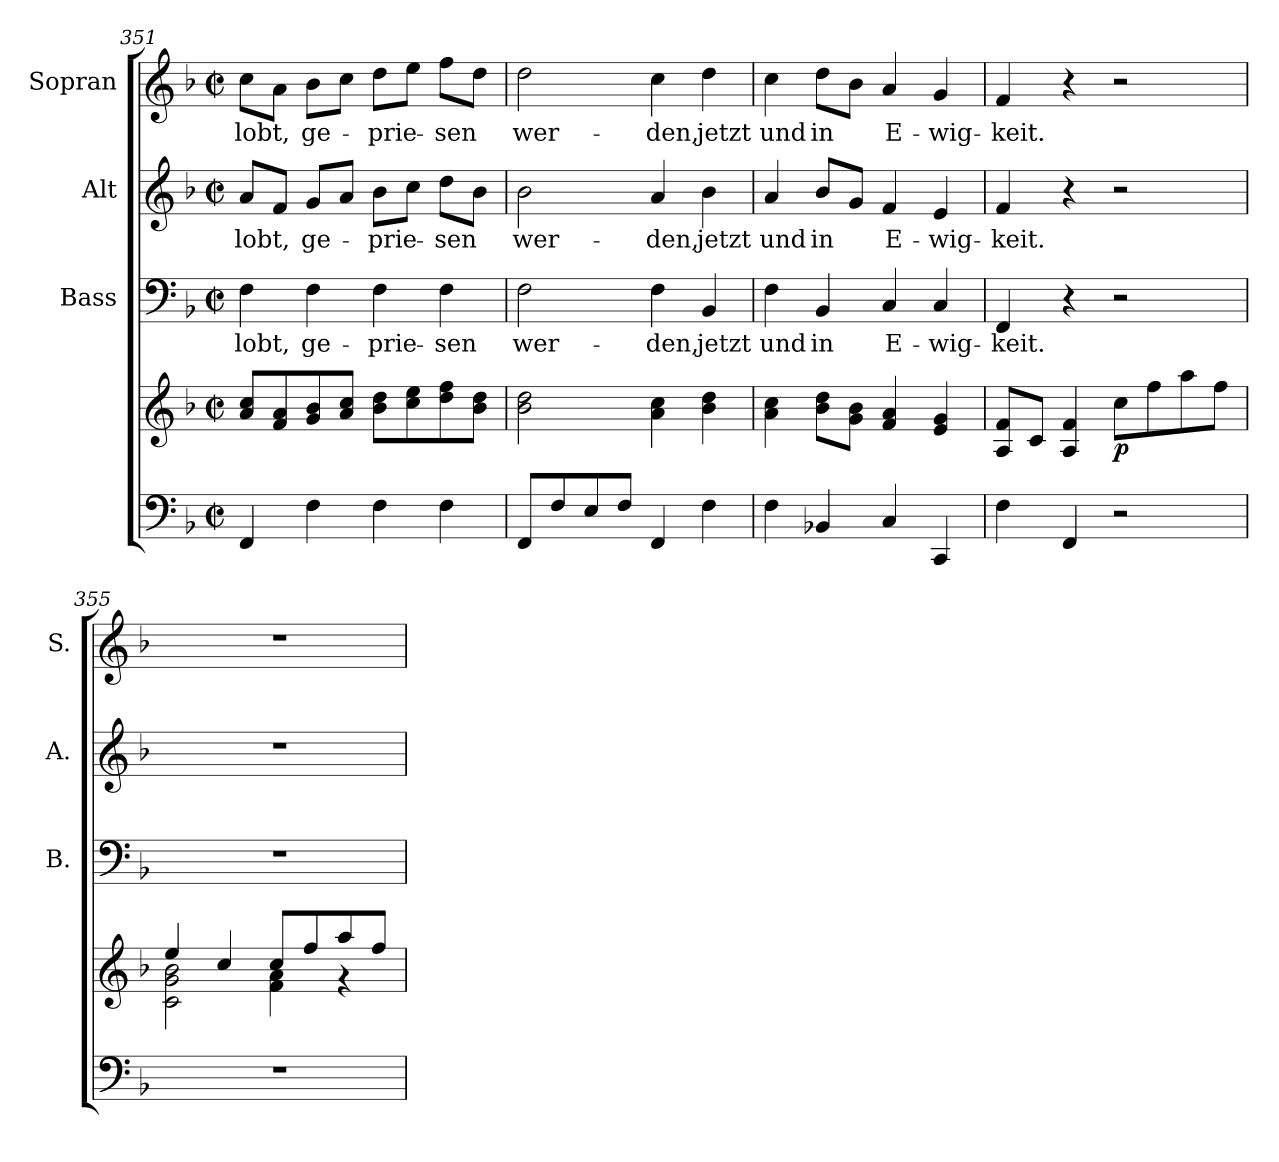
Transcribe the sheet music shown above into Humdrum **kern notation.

**kern	**kern	**dynam	**kern	**text	**kern	**text	**kern	**text
*part4	*part4	*part4	*part3	*part3	*part2	*part2	*part1	*part1
*staff5	*staff4	*staff4/5	*staff3	*staff3	*staff2	*staff2	*staff1	*staff1
*	*	*	*I"Bass	*	*I"Alt	*	*I"Sopran	*
*	*	*	*I'B.	*	*I'A.	*	*I'S.	*
*clefF4	*clefG2	*	*clefF4	*	*clefG2	*	*clefG2	*
*k[b-]	*k[b-]	*	*k[b-]	*	*k[b-]	*	*k[b-]	*
*F:	*F:	*	*F:	*	*F:	*	*F:	*
*M2/2	*M2/2	*	*M2/2	*	*M2/2	*	*M2/2	*
*met(c|)	*met(c|)	*	*met(c|)	*	*met(c|)	*	*met(c|)	*
=351	=351	=351	=351	=351	=351	=351	=351	=351
!	!	!	!	!LO:LY:b	!	!LO:LY:b	!	!LO:LY:b
4FF/	8a/ 8cc/L	.	4F\	-lobt,	8a/L	-lobt,	8cc\L	-lobt,
.	8f/ 8a/	.	.	.	8f/J	.	8a\J	.
!	!	!	!	!LO:LY:b	!	!LO:LY:b	!	!LO:LY:b
4F\	8g/ 8b-/	.	4F\	ge-	8g/L	ge-	8b-\L	ge-
.	8a/ 8cc/J	.	.	.	8a/J	.	8cc\J	.
!	!	!	!	!LO:LY:b	!	!LO:LY:b	!	!LO:LY:b
4F\	8b-\ 8dd\L	.	4F\	-prie-	8b-\L	-prie-	8dd\L	-prie-
.	8cc\ 8ee\	.	.	.	8cc\J	.	8ee\J	.
!	!	!	!	!LO:LY:b	!	!LO:LY:b	!	!LO:LY:b
4F\	8dd\ 8ff\	.	4F\	-sen	8dd\L	-sen	8ff\L	-sen
.	8b-\ 8dd\J	.	.	.	8b-\J	.	8dd\J	.
=352	=352	=352	=352	=352	=352	=352	=352	=352
!	!	!	!	!LO:LY:b	!	!LO:LY:b	!	!LO:LY:b
8FF/L	2b-\ 2dd\	.	2F\	wer-	2b-\	wer-	2dd\	wer-
8F/	.	.	.	.	.	.	.	.
8E/	.	.	.	.	.	.	.	.
8F/J	.	.	.	.	.	.	.	.
!	!	!	!	!LO:LY:b	!	!LO:LY:b	!	!LO:LY:b
4FF/	4a\ 4cc\	.	4F\	-den,	4a/	-den,	4cc\	-den,
!	!	!	!	!LO:LY:b	!	!LO:LY:b	!	!LO:LY:b
4F\	4b-\ 4dd\	.	4BB-/	jetzt	4b-\	jetzt	4dd\	jetzt
=353	=353	=353	=353	=353	=353	=353	=353	=353
!	!	!	!	!LO:LY:b	!	!LO:LY:b	!	!LO:LY:b
4F\	4a\ 4cc\	.	4F\	und	4a/	und	4cc\	und
!	!	!	!	!LO:LY:b	!	!LO:LY:b	!	!LO:LY:b
4BB-X/	8b-\ 8dd\L	.	4BB-/	in	8b-/L	in	8dd\L	in
.	8g\ 8b-\J	.	.	.	8g/J	.	8b-\J	.
!	!	!	!	!LO:LY:b	!	!LO:LY:b	!	!LO:LY:b
4C/	4f/ 4a/	.	4C/	E-	4f/	E-	4a/	E-
!	!	!	!	!LO:LY:b	!	!LO:LY:b	!	!LO:LY:b
4CC/	4e/ 4g/	.	4C/	-wig-	4e/	-wig-	4g/	-wig-
=354	=354	=354	=354	=354	=354	=354	=354	=354
!	!	!	!	!LO:LY:b	!	!LO:LY:b	!	!LO:LY:b
4F\	8A/ 8f/L	.	4FF/	-keit.	4f/	-keit.	4f/	-keit.
.	8c/J	.	.	.	.	.	.	.
4FF/	4A/ 4f/	.	4r	.	4r	.	4r	.
!	!	!LO:DY:b	!	!	!	!	!	!
2r	8cc\L	p	2r	.	2r	.	2r	.
.	8ff\	.	.	.	.	.	.	.
.	8aa\	.	.	.	.	.	.	.
.	8ff\J	.	.	.	.	.	.	.
!!LO:PB:g=z
=355	=355	=355	=355	=355	=355	=355	=355	=355
*	*^	*	*	*	*	*	*	*
1r	4ee/	2c\ 2g\ 2b-\	.	1r	.	1r	.	1r	.
.	4cc/	.	.	.	.	.	.	.	.
.	8cc/L	4f\ 4a\	.	.	.	.	.	.	.
.	8ff/	.	.	.	.	.	.	.	.
.	8aa/	4rf	.	.	.	.	.	.	.
.	8ff/J	.	.	.	.	.	.	.	.
*	*v	*v	*	*	*	*	*	*	*
=	=	=	=	=	=	=	=	=
*-	*-	*-	*-	*-	*-	*-	*-	*-
